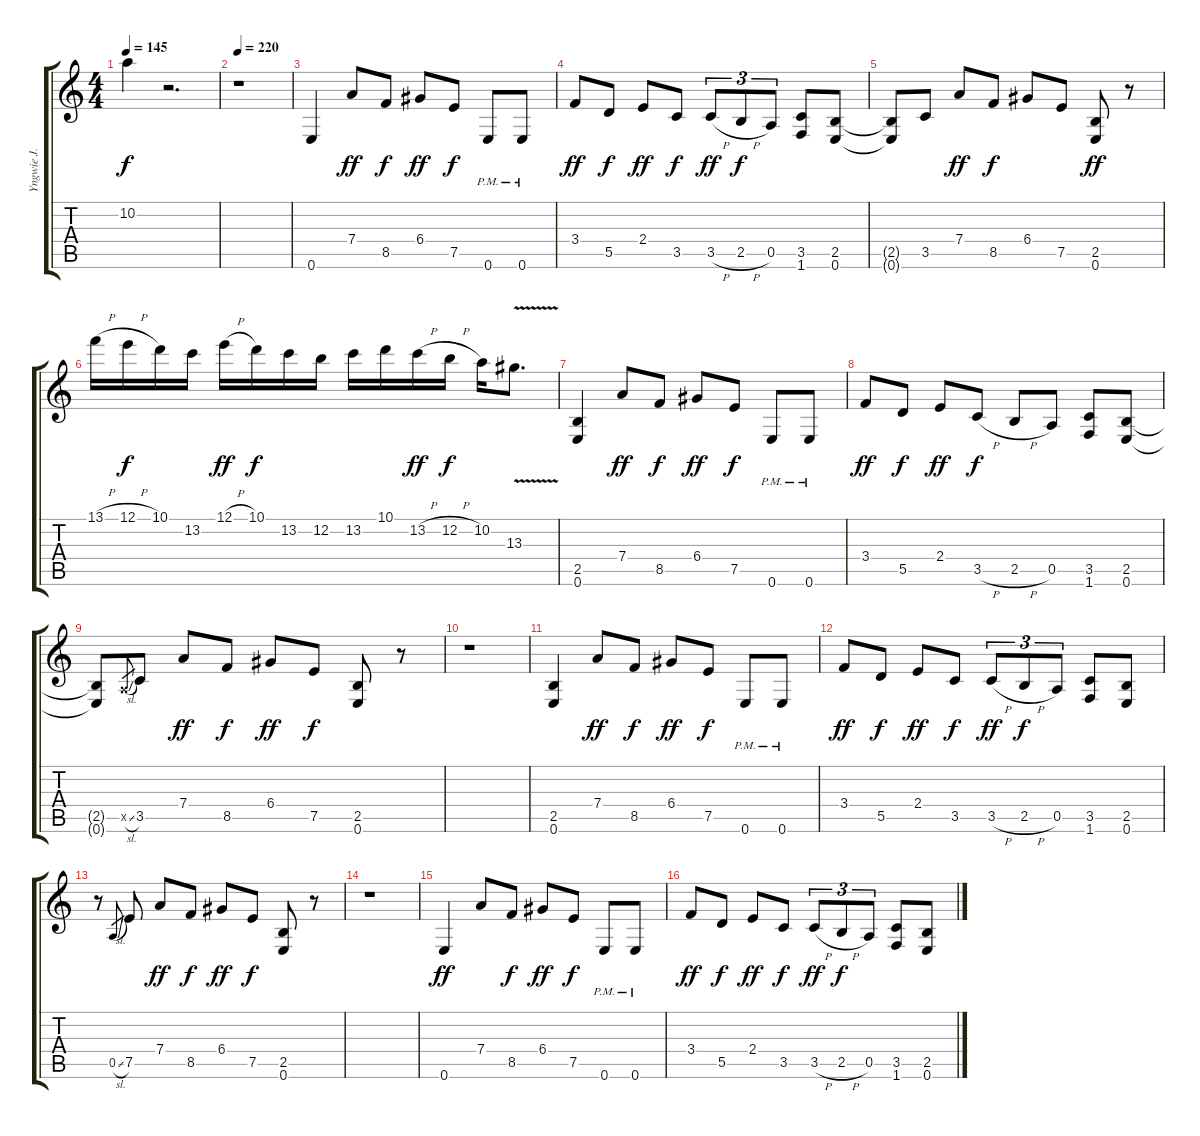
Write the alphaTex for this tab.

\track ("Yngwie J. Malmsteen (Guitar I)" "Yngwie J. ") {instrument overdrivenguitar}
\staff {score tabs}
\tuning (E4 B3 G3 D3 A2 E2) {hide}
\ts (4 4)
\tempo 145
\clef g2
\ks c
10.2{t}.4{dy f} r.2{d} |
\tempo 220
r.1 |
0.6.4{instrument overdrivenguitar} 7.4.8{dy ff} 8.5.8{dy f} 6.4.8{dy ff} 7.5.8{dy f} 0.6{pm}.8 0.6{pm}.8 |
3.4.8{dy ff} 5.5.8{dy f} 2.4.8{dy ff} 3.5.8{dy f} 3.5{h}.8{tu (3 2) dy ff} 2.5{h}.8{tu (3 2) dy f} 0.5.8{tu (3 2)} (3.5 1.6).8 (2.5 0.6).8 |
(2.5{t} 0.6{t}).8 3.5.8 7.4.8{dy ff} 8.5.8{dy f} 6.4.8 7.5.8 (2.5 0.6).8{dy ff} r.8 |
13.1{h}.16 12.1{h}.16{dy f} 10.1.16 13.2.16 12.1{h}.16{dy ff} 10.1.16{dy f} 13.2.16 12.2.16 13.2.16 10.1.16 13.2{h}.16{dy ff} 12.2{h}.16{dy f} 10.2.16 13.3{v}.8{d} |
(2.5 0.6).4{instrument overdrivenguitar} 7.4.8{dy ff} 8.5.8{dy f} 6.4.8{dy ff} 7.5.8{dy f} 0.6{pm}.8 0.6{pm}.8 |
3.4.8{dy ff} 5.5.8{dy f} 2.4.8{dy ff} 3.5{h}.8{dy f} 2.5{h}.8 0.5.8 (3.5 1.6).8 (2.5 0.6).8 |
(2.5{t} 0.6{t}).8 0.5{sl x}.8{gr} 3.5.8 7.4.8{dy ff} 8.5.8{dy f} 6.4.8{dy ff} 7.5.8{dy f} (2.5 0.6).8 r.8 |
r.1 |
(2.5 0.6).4 7.4.8{dy ff} 8.5.8{dy f} 6.4.8{dy ff} 7.5.8{dy f} 0.6{pm}.8 0.6{pm}.8 |
3.4.8{dy ff} 5.5.8{dy f} 2.4.8{dy ff} 3.5.8{dy f} 3.5{h}.8{tu (3 2) dy ff} 2.5{h}.8{tu (3 2) dy f} 0.5.8{tu (3 2)} (3.5 1.6).8 (2.5 0.6).8 |
r.8 0.5{sl}.8{gr} 7.5.8 7.4.8{dy ff} 8.5.8{dy f} 6.4.8{dy ff} 7.5.8{dy f} (2.5 0.6).8 r.8 |
r.1 |
0.6.4{dy ff} 7.4.8 8.5.8{dy f} 6.4.8{dy ff} 7.5.8{dy f} 0.6{pm}.8 0.6{pm}.8 |
3.4.8{dy ff} 5.5.8{dy f} 2.4.8{dy ff} 3.5.8{dy f} 3.5{h}.8{tu (3 2) dy ff} 2.5{h}.8{tu (3 2) dy f} 0.5.8{tu (3 2)} (3.5 1.6).8 (2.5 0.6).8
